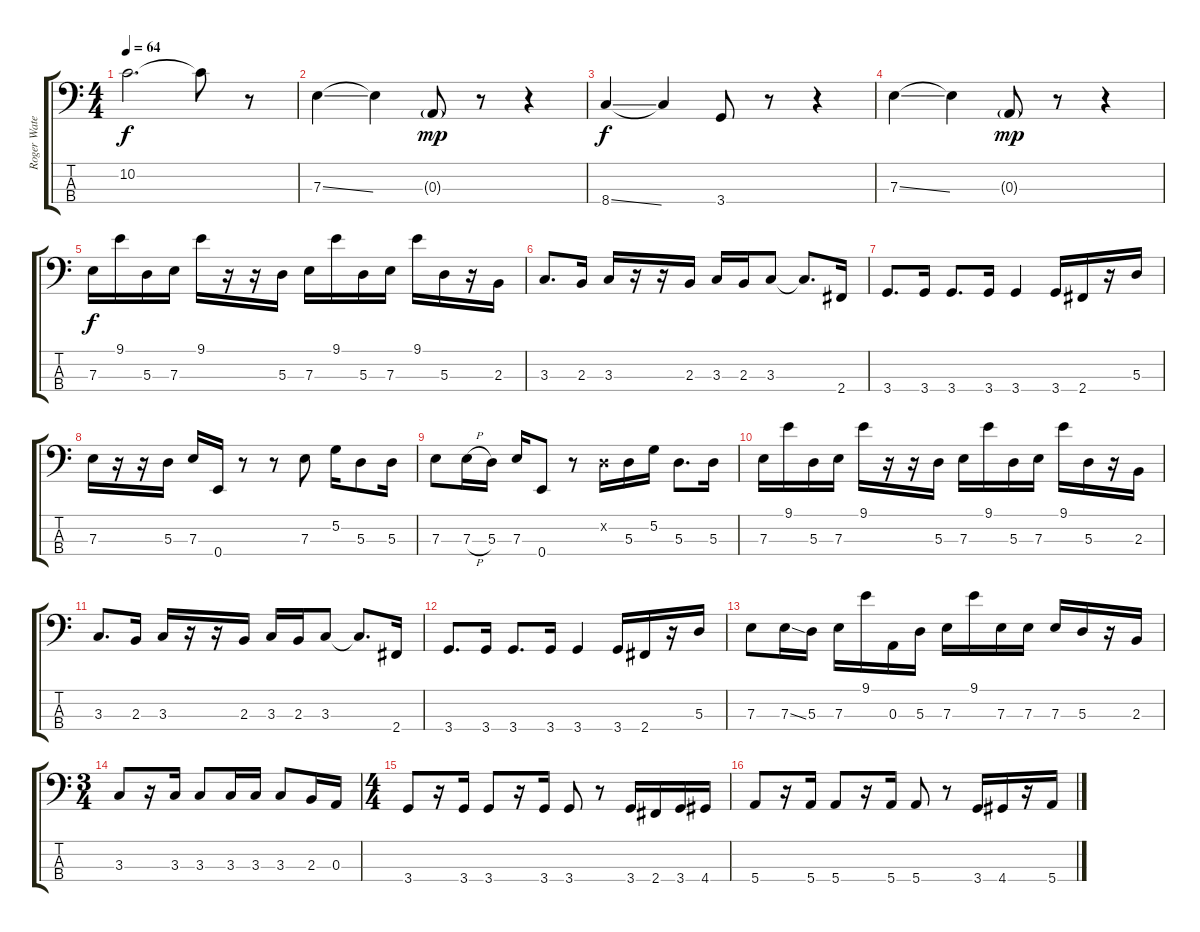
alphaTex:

\track ("Roger Waters" "Roger Wate") {instrument electricbassfinger}
\staff {score tabs}
\tuning (G2 D2 A1 E1) {hide}
\ts (4 4)
\tempo 64
\clef f4
\ks c
10.2.2{d dy f} 10.2{t}.8 r.8 |
7.3{ss}.4 7.3{t}.4 0.3{g}.8{dy mp} r.8 r.4 |
8.4{ss}.4{dy f} 8.4{t}.4 3.4.8 r.8 r.4 |
7.3{ss}.4 7.3{t}.4 0.3{g}.8{dy mp} r.8 r.4 |
7.3.16{dy f} 9.1.16 5.3.16 7.3.16 9.1.16 r.16 r.16 5.3.16 7.3.16 9.1.16 5.3.16 7.3.16 9.1.16 5.3.16 r.16 2.3.16 |
3.3.8{d} 2.3.16 3.3.16 r.16 r.16 2.3.16 3.3.16 2.3.16 3.3.8 3.3{t}.8{d} 2.4.16 |
3.4.8{d} 3.4.16 3.4.8{d} 3.4.16 3.4.4 3.4.16 2.4.16 r.16 5.3.16 |
7.3.16 r.16 r.16 5.3.16 7.3.16 0.4.16 r.8 r.8 7.3.8 5.2.16 5.3.8 5.3.16 |
7.3.8 7.3{h}.16 5.3.16 7.3.16 0.4.8 r.8 0.2{x}.16 5.3.16 5.2.16 5.3.8{d} 5.3.16 |
7.3.16 9.1.16 5.3.16 7.3.16 9.1.16 r.16 r.16 5.3.16 7.3.16 9.1.16 5.3.16 7.3.16 9.1.16 5.3.16 r.16 2.3.16 |
3.3.8{d} 2.3.16 3.3.16 r.16 r.16 2.3.16 3.3.16 2.3.16 3.3.8 3.3{t}.8{d} 2.4.16 |
3.4.8{d} 3.4.16 3.4.8{d} 3.4.16 3.4.4 3.4.16 2.4.16 r.16 5.3.16 |
7.3.8 7.3{ss}.16 5.3.16 7.3.16 9.1.16 0.3.16 5.3.16 7.3.16 9.1.16 7.3.16 7.3.16 7.3.16 5.3.16 r.16 2.3.16 |
\ts (3 4)
3.3.8 r.16 3.3.16 3.3.8 3.3.16 3.3.16 3.3.8 2.3.16 0.3.16 |
\ts (4 4)
3.4.8 r.16 3.4.16 3.4.8 r.16 3.4.16 3.4.8 r.8 3.4.16 2.4.16 3.4.16 4.4.16 |
5.4.8 r.16 5.4.16 5.4.8 r.16 5.4.16 5.4.8 r.8 3.4.16 4.4.16 r.16 5.4.16
